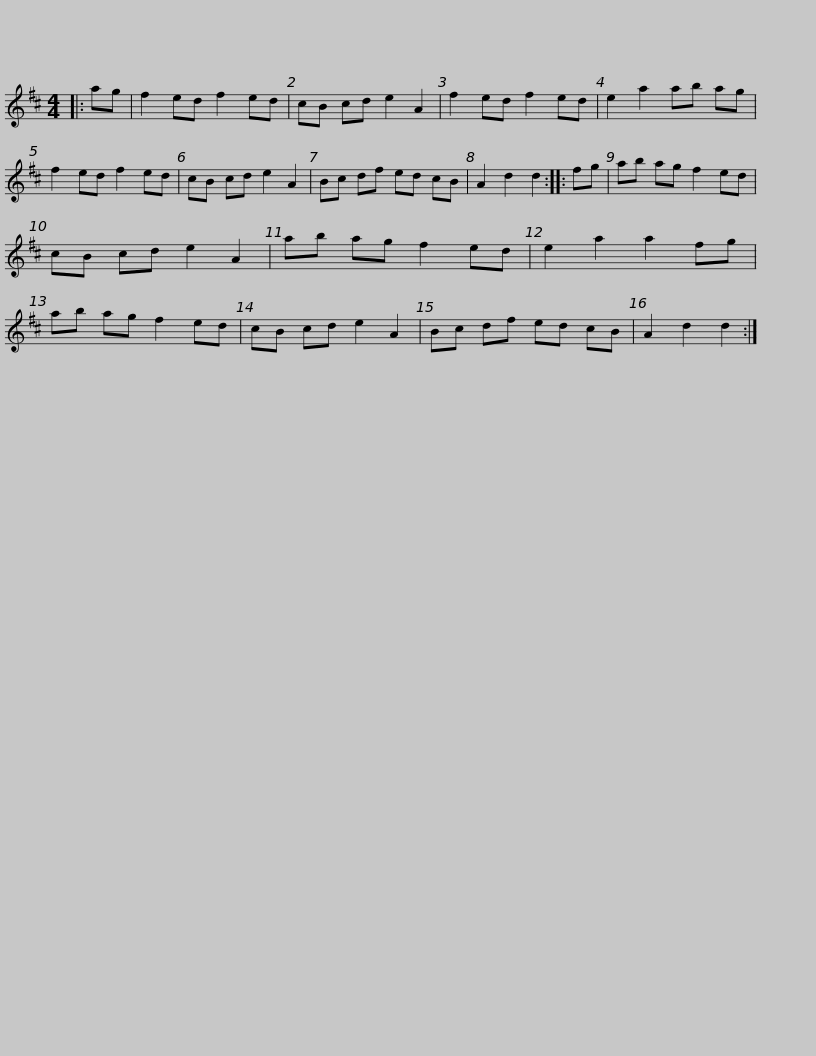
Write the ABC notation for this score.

X:1
L:1/8
M:4/4
I:linebreak $
K:D
V:1 treble
V:1
|: ag | f2 ed f2 ed | cB cd e2 A2 | f2 ed f2 ed | e2 a2 ab ag | %5
 f2 ed f2 ed | cB cd e2 A2 |$ Bc df ed cB | A2 d2 d2 :: fg | %10
 ab ag f2 ed | cB cd e2 A2 | ab ag f2 ed | e2 a2 a2 fg |$ ab ag f2 ed | %15
 cB cd e2 A2 | Bc df ed cB | A2 d2 d2 :| %18
